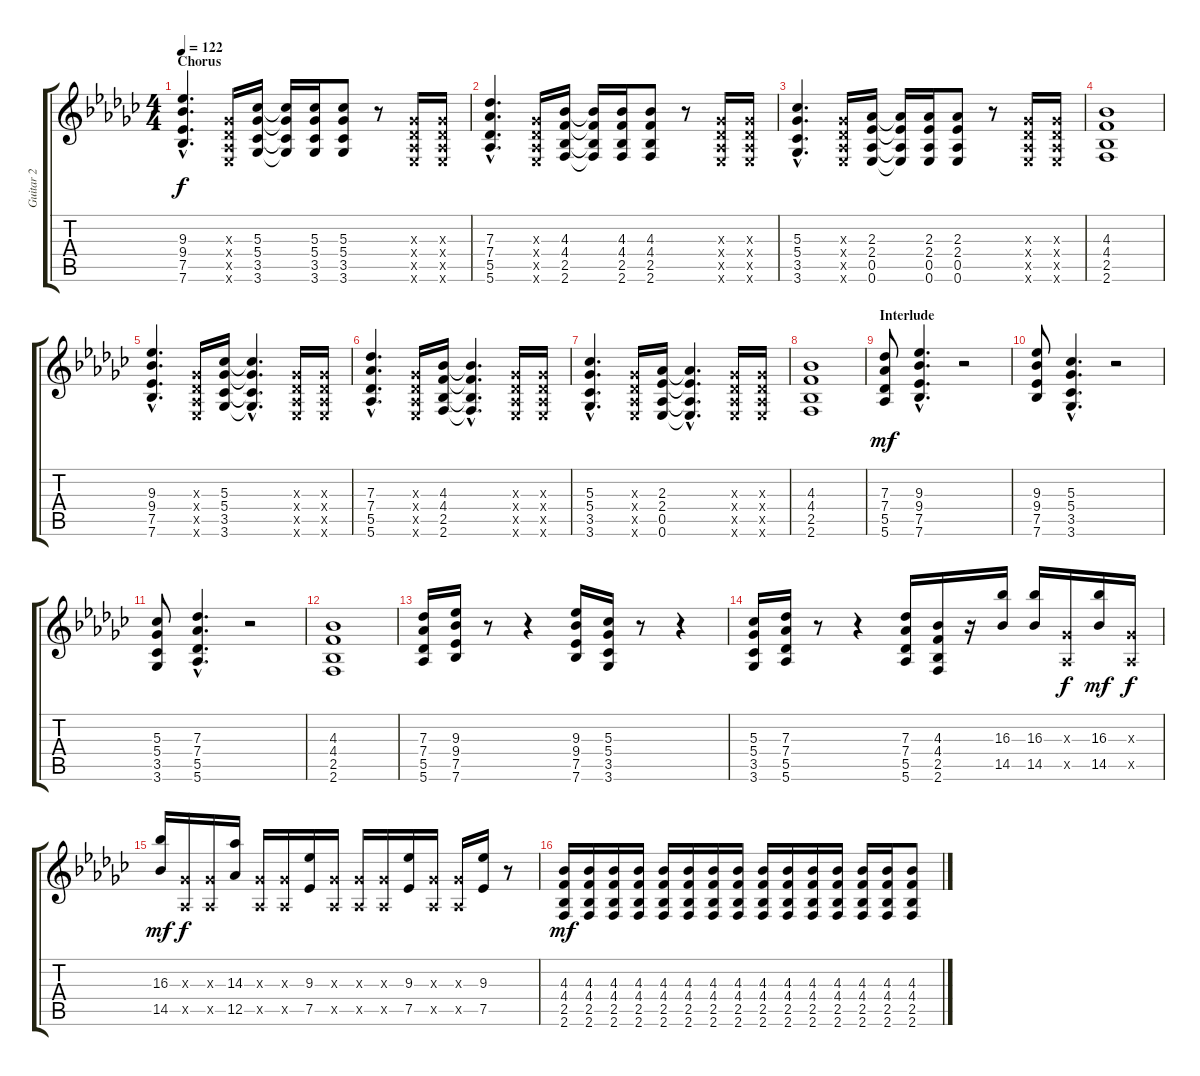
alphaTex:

\track ("Guitar 2" "Guitar 2") {instrument distortionguitar}
\staff {score tabs}
\tuning (Eb4 Bb3 Gb3 Db3 Ab2 Eb2) {hide}
\ts (4 4)
\section ("" "Chorus")
\tempo 122
\clef g2
\ks ebminor
(9.3{hac} 9.4{hac} 7.5{hac} 7.6{hac}).4{d dy f} (0.3{x} 0.4{x} 0.5{x} 0.6{x}).16 (5.3 5.4 3.5 3.6).16 (5.3{t} 5.4{t} 3.5{t} 3.6{t}).16 (5.3 5.4 3.5 3.6).16 (5.3 5.4 3.5 3.6).8 r.8 (0.3{x} 0.4{x} 0.5{x} 0.6{x}).16 (0.3{x} 0.4{x} 0.5{x} 0.6{x}).16 |
(7.3{hac} 7.4{hac} 5.5{hac} 5.6{hac}).4{d} (0.3{x} 0.4{x} 0.5{x} 0.6{x}).16 (4.3 4.4 2.5 2.6).16 (4.3{t} 4.4{t} 2.5{t} 2.6{t}).16 (4.3 4.4 2.5 2.6).16 (4.3 4.4 2.5 2.6).8 r.8 (0.3{x} 0.4{x} 0.5{x} 0.6{x}).16 (0.3{x} 0.4{x} 0.5{x} 0.6{x}).16 |
(5.3{hac} 5.4{hac} 3.5{hac} 3.6{hac}).4{d} (0.3{x} 0.4{x} 0.5{x} 0.6{x}).16 (2.3 2.4 0.5 0.6).16 (2.3{t} 2.4{t} 0.5{t} 0.6{t}).16 (2.3 2.4 0.5 0.6).16 (2.3 2.4 0.5 0.6).8 r.8 (0.3{x} 0.4{x} 0.5{x} 0.6{x}).16 (0.3{x} 0.4{x} 0.5{x} 0.6{x}).16 |
(4.3 4.4 2.5 2.6).1 |
(9.3{hac} 9.4{hac} 7.5{hac} 7.6{hac}).4{d} (0.3{x} 0.4{x} 0.5{x} 0.6{x}).16 (5.3 5.4 3.5 3.6).16 (5.3{hac t} 5.4{hac t} 3.5{hac t} 3.6{hac t}).4{d} (0.3{x} 0.4{x} 0.5{x} 0.6{x}).16 (0.3{x} 0.4{x} 0.5{x} 0.6{x}).16 |
(7.3{hac} 7.4{hac} 5.5{hac} 5.6{hac}).4{d} (0.3{x} 0.4{x} 0.5{x} 0.6{x}).16 (4.3 4.4 2.5 2.6).16 (4.3{hac t} 4.4{hac t} 2.5{hac t} 2.6{hac t}).4{d} (0.3{x} 0.4{x} 0.5{x} 0.6{x}).16 (0.3{x} 0.4{x} 0.5{x} 0.6{x}).16 |
(5.3{hac} 5.4{hac} 3.5{hac} 3.6{hac}).4{d} (0.3{x} 0.4{x} 0.5{x} 0.6{x}).16 (2.3 2.4 0.5 0.6).16 (2.3{hac t} 2.4{hac t} 0.5{hac t} 0.6{hac t}).4{d} (0.3{x} 0.4{x} 0.5{x} 0.6{x}).16 (0.3{x} 0.4{x} 0.5{x} 0.6{x}).16 |
(4.3 4.4 2.5 2.6).1 |
\section ("" "Interlude")
(7.3 7.4 5.5 5.6).8{dy mf} (9.3{hac} 9.4{hac} 7.5{hac} 7.6{hac}).4{d} r.2 |
(9.3 9.4 7.5 7.6).8 (5.3{hac} 5.4{hac} 3.5{hac} 3.6{hac}).4{d} r.2 |
(5.3 5.4 3.5 3.6).8 (7.3{hac} 7.4{hac} 5.5{hac} 5.6{hac}).4{d} r.2 |
(4.3 4.4 2.5 2.6).1 |
(7.3 7.4 5.5 5.6).16 (9.3 9.4 7.5 7.6).16 r.8 r.4 (9.3 9.4 7.5 7.6).16 (5.3 5.4 3.5 3.6).16 r.8 r.4 |
(5.3 5.4 3.5 3.6).16 (7.3 7.4 5.5 5.6).16 r.8 r.4 (7.3 7.4 5.5 5.6).16 (4.3 4.4 2.5 2.6).16 r.16 (16.3 14.5).16 (16.3 14.5).16 (0.3{x} 0.5{x}).16{dy f} (16.3 14.5).16{dy mf} (0.3{x} 0.5{x}).16{dy f} |
(16.3 14.5).16{dy mf} (0.3{x} 0.5{x}).16{dy f} (0.3{x} 0.5{x}).16 (14.3 12.5).16 (0.3{x} 0.5{x}).16 (0.3{x} 0.5{x}).16 (9.3 7.5).16 (0.3{x} 0.5{x}).16 (0.3{x} 0.5{x}).16 (0.3{x} 0.5{x}).16 (9.3 7.5).16 (0.3{x} 0.5{x}).16 (0.3{x} 0.5{x}).16 (9.3 7.5).16 r.8 |
(4.3 4.4 2.5 2.6).16{dy mf} (4.3 4.4 2.5 2.6).16 (4.3 4.4 2.5 2.6).16 (4.3 4.4 2.5 2.6).16 (4.3 4.4 2.5 2.6).16 (4.3 4.4 2.5 2.6).16 (4.3 4.4 2.5 2.6).16 (4.3 4.4 2.5 2.6).16 (4.3 4.4 2.5 2.6).16 (4.3 4.4 2.5 2.6).16 (4.3 4.4 2.5 2.6).16 (4.3 4.4 2.5 2.6).16 (4.3 4.4 2.5 2.6).16 (4.3 4.4 2.5 2.6).16 (4.3 4.4 2.5 2.6).8
